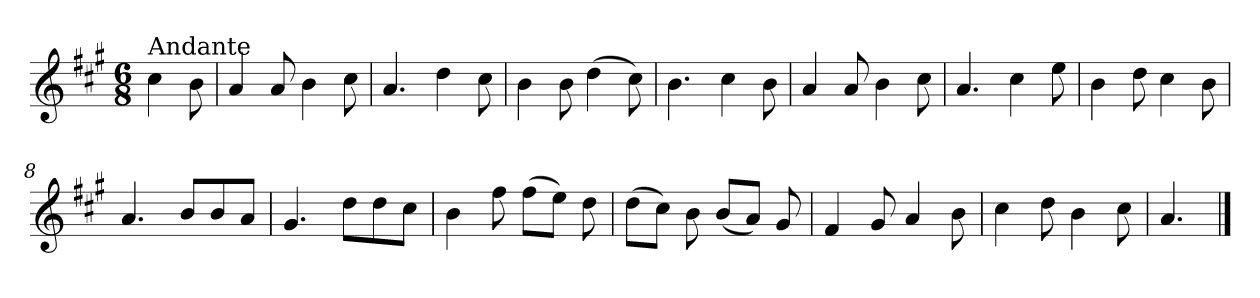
**kern
*part1
*staff1
*clefG2
*k[f#c#g#]
*A:
*M6/8
=
!LO:TX:a:t=Andante
4cc#\
8b\
=1
4a/
8a/
4b\
8cc#\
=2
4.a/
4dd\
8cc#\
=3
4b\
8b\
(>4dd\
8cc#\)
=4
4.b\
4cc#\
8b\
=5
4a/
8a/
4b\
8cc#\
=6
4.a/
4cc#\
8ee\
!!LO:LB:g=z
=7
4b\
8dd\
4cc#\
8b\
=8
4.a/
8b/L
8b/
8a/J
=9
4.g#/
8dd\L
8dd\
8cc#\J
=10
4b\
8ff#\
(>8ff#\L
8ee\J)
8dd\
=11
(>8dd\L
8cc#\J)
8b\
(<8b/L
8a/J)
8g#/
=12
4f#/
8g#/
4a/
8b\
=13
4cc#\
8dd\
4b\
8cc#\
!!LO:LB:g=z
=14
4.a/
==
*-
